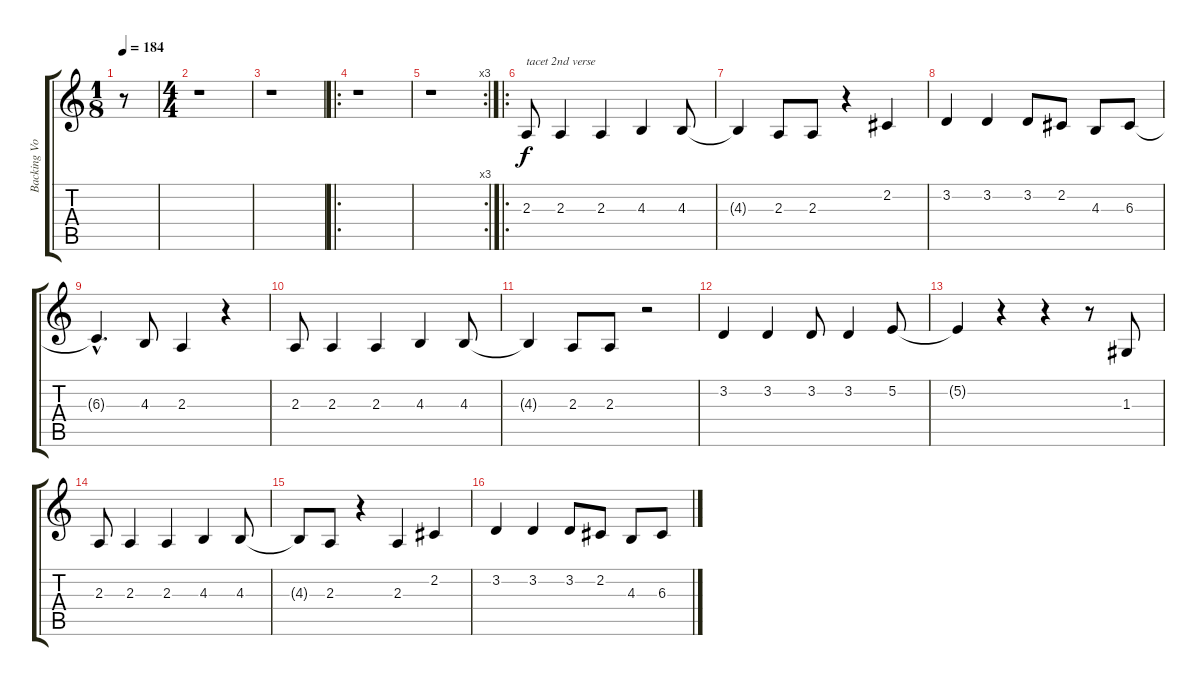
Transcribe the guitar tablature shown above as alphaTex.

\track ("Backing Vocals" "Backing Vo") {instrument choiraahs}
\staff {score tabs}
\tuning (E4 B3 G3 D3 A2 E2) {hide}
\ts (1 8)
\tempo 184
\clef g2
\ks c
r.8{dy f instrument choiraahs} |
\ts (4 4)
r.1 |
r.1 |
\ro
r.1 |
\rc 3
r.1 |
\ro
2.3.8{txt "tacet 2nd verse"} 2.3.4 2.3.4 4.3.4 4.3.8 |
4.3{t}.4 2.3.8 2.3.8 r.4 2.2.4 |
3.2.4 3.2.4 3.2.8 2.2.8 4.3.8 6.3.8 |
6.3{hac t}.4{d} 4.3.8 2.3.4 r.4 |
2.3.8 2.3.4 2.3.4 4.3.4 4.3.8 |
4.3{t}.4 2.3.8 2.3.8 r.2 |
3.2.4 3.2.4 3.2.8 3.2.4 5.2.8 |
5.2{t}.4 r.4 r.4 r.8 1.3.8 |
2.3.8 2.3.4 2.3.4 4.3.4 4.3.8 |
4.3{t}.8 2.3.8 r.4 2.3.4 2.2.4 |
3.2.4 3.2.4 3.2.8 2.2.8 4.3.8 6.3.8
